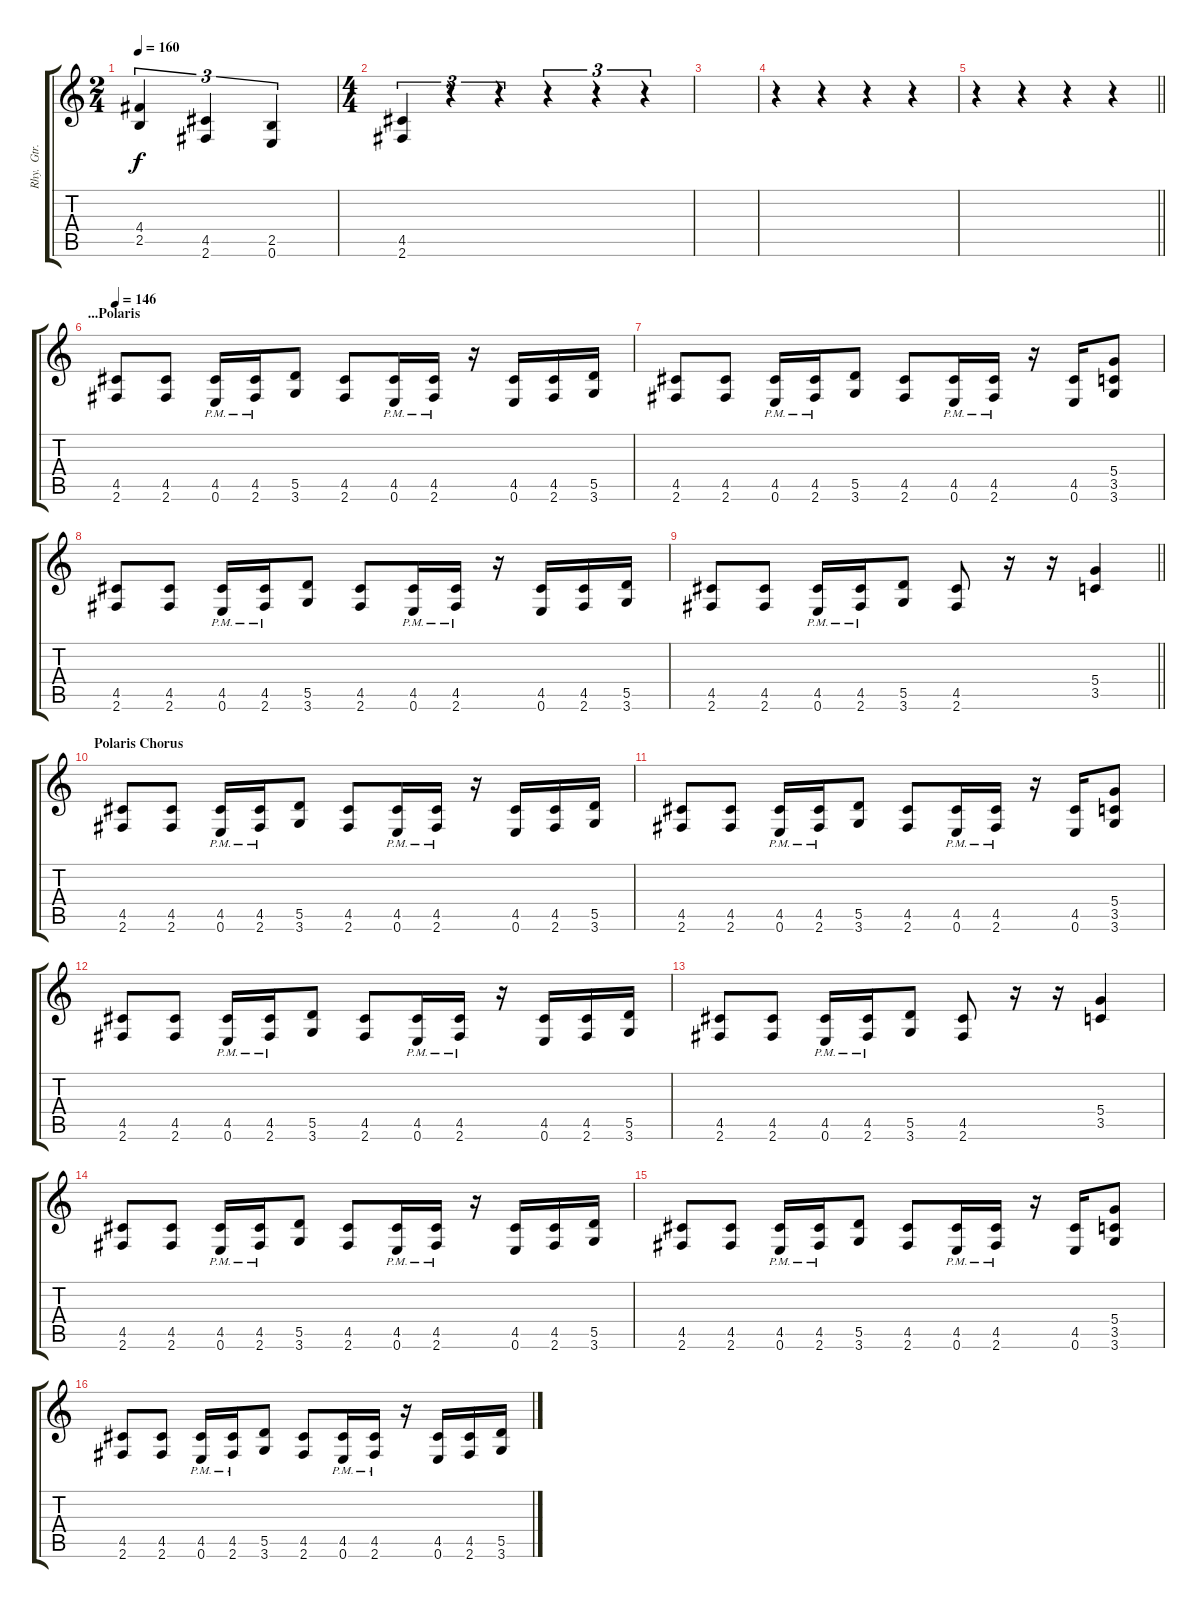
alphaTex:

\track ("Rhy.  Gtr. 1" "Rhy.  Gtr.") {instrument distortionguitar}
\staff {score tabs}
\tuning (E4 B3 G3 D3 A2 E2) {hide}
\ts (2 4)
\tempo 160
\clef g2
\ks c
(4.4 2.5).4{tu (3 2) dy f} (4.5 2.6).4{tu (3 2)} (2.5 0.6).4{tu (3 2)} |
\ts (4 4)
(4.5 2.6).4{tu (3 2)} r.4{tu (3 2)} r.4{tu (3 2)} r.4{tu (3 2)} r.4{tu (3 2)} r.4{tu (3 2)} |
|
r.4 r.4 r.4 r.4 |
\barLineRight lightlight
r.4 r.4 r.4 r.4 |
\section ("" "...Polaris")
\tempo 146
(4.5 2.6).8 (4.5 2.6).8 (4.5{pm} 0.6{pm}).16 (4.5{pm} 2.6{pm}).16 (5.5 3.6).8 (4.5 2.6).8 (4.5{pm} 0.6{pm}).16 (4.5{pm} 2.6{pm}).16 r.16 (4.5 0.6).16 (4.5 2.6).16 (5.5 3.6).16 |
(4.5 2.6).8 (4.5 2.6).8 (4.5{pm} 0.6{pm}).16 (4.5{pm} 2.6{pm}).16 (5.5 3.6).8 (4.5 2.6).8 (4.5{pm} 0.6{pm}).16 (4.5{pm} 2.6{pm}).16 r.16 (4.5 0.6).16 (5.4 3.5 3.6).8 |
(4.5 2.6).8 (4.5 2.6).8 (4.5{pm} 0.6{pm}).16 (4.5{pm} 2.6{pm}).16 (5.5 3.6).8 (4.5 2.6).8 (4.5{pm} 0.6{pm}).16 (4.5{pm} 2.6{pm}).16 r.16 (4.5 0.6).16 (4.5 2.6).16 (5.5 3.6).16 |
\barLineRight lightlight
(4.5 2.6).8 (4.5 2.6).8 (4.5{pm} 0.6{pm}).16 (4.5{pm} 2.6{pm}).16 (5.5 3.6).8 (4.5 2.6).8 r.16 r.16 (5.4 3.5).4 |
\section ("" "Polaris Chorus")
(4.5 2.6).8 (4.5 2.6).8 (4.5{pm} 0.6{pm}).16 (4.5{pm} 2.6{pm}).16 (5.5 3.6).8 (4.5 2.6).8 (4.5{pm} 0.6{pm}).16 (4.5{pm} 2.6{pm}).16 r.16 (4.5 0.6).16 (4.5 2.6).16 (5.5 3.6).16 |
(4.5 2.6).8 (4.5 2.6).8 (4.5{pm} 0.6{pm}).16 (4.5{pm} 2.6{pm}).16 (5.5 3.6).8 (4.5 2.6).8 (4.5{pm} 0.6{pm}).16 (4.5{pm} 2.6{pm}).16 r.16 (4.5 0.6).16 (5.4 3.5 3.6).8 |
(4.5 2.6).8 (4.5 2.6).8 (4.5{pm} 0.6{pm}).16 (4.5{pm} 2.6{pm}).16 (5.5 3.6).8 (4.5 2.6).8 (4.5{pm} 0.6{pm}).16 (4.5{pm} 2.6{pm}).16 r.16 (4.5 0.6).16 (4.5 2.6).16 (5.5 3.6).16 |
(4.5 2.6).8 (4.5 2.6).8 (4.5{pm} 0.6{pm}).16 (4.5{pm} 2.6{pm}).16 (5.5 3.6).8 (4.5 2.6).8 r.16 r.16 (5.4 3.5).4 |
(4.5 2.6).8 (4.5 2.6).8 (4.5{pm} 0.6{pm}).16 (4.5{pm} 2.6{pm}).16 (5.5 3.6).8 (4.5 2.6).8 (4.5{pm} 0.6{pm}).16 (4.5{pm} 2.6{pm}).16 r.16 (4.5 0.6).16 (4.5 2.6).16 (5.5 3.6).16 |
(4.5 2.6).8 (4.5 2.6).8 (4.5{pm} 0.6{pm}).16 (4.5{pm} 2.6{pm}).16 (5.5 3.6).8 (4.5 2.6).8 (4.5{pm} 0.6{pm}).16 (4.5{pm} 2.6{pm}).16 r.16 (4.5 0.6).16 (5.4 3.5 3.6).8 |
(4.5 2.6).8 (4.5 2.6).8 (4.5{pm} 0.6{pm}).16 (4.5{pm} 2.6{pm}).16 (5.5 3.6).8 (4.5 2.6).8 (4.5{pm} 0.6{pm}).16 (4.5{pm} 2.6{pm}).16 r.16 (4.5 0.6).16 (4.5 2.6).16 (5.5 3.6).16
